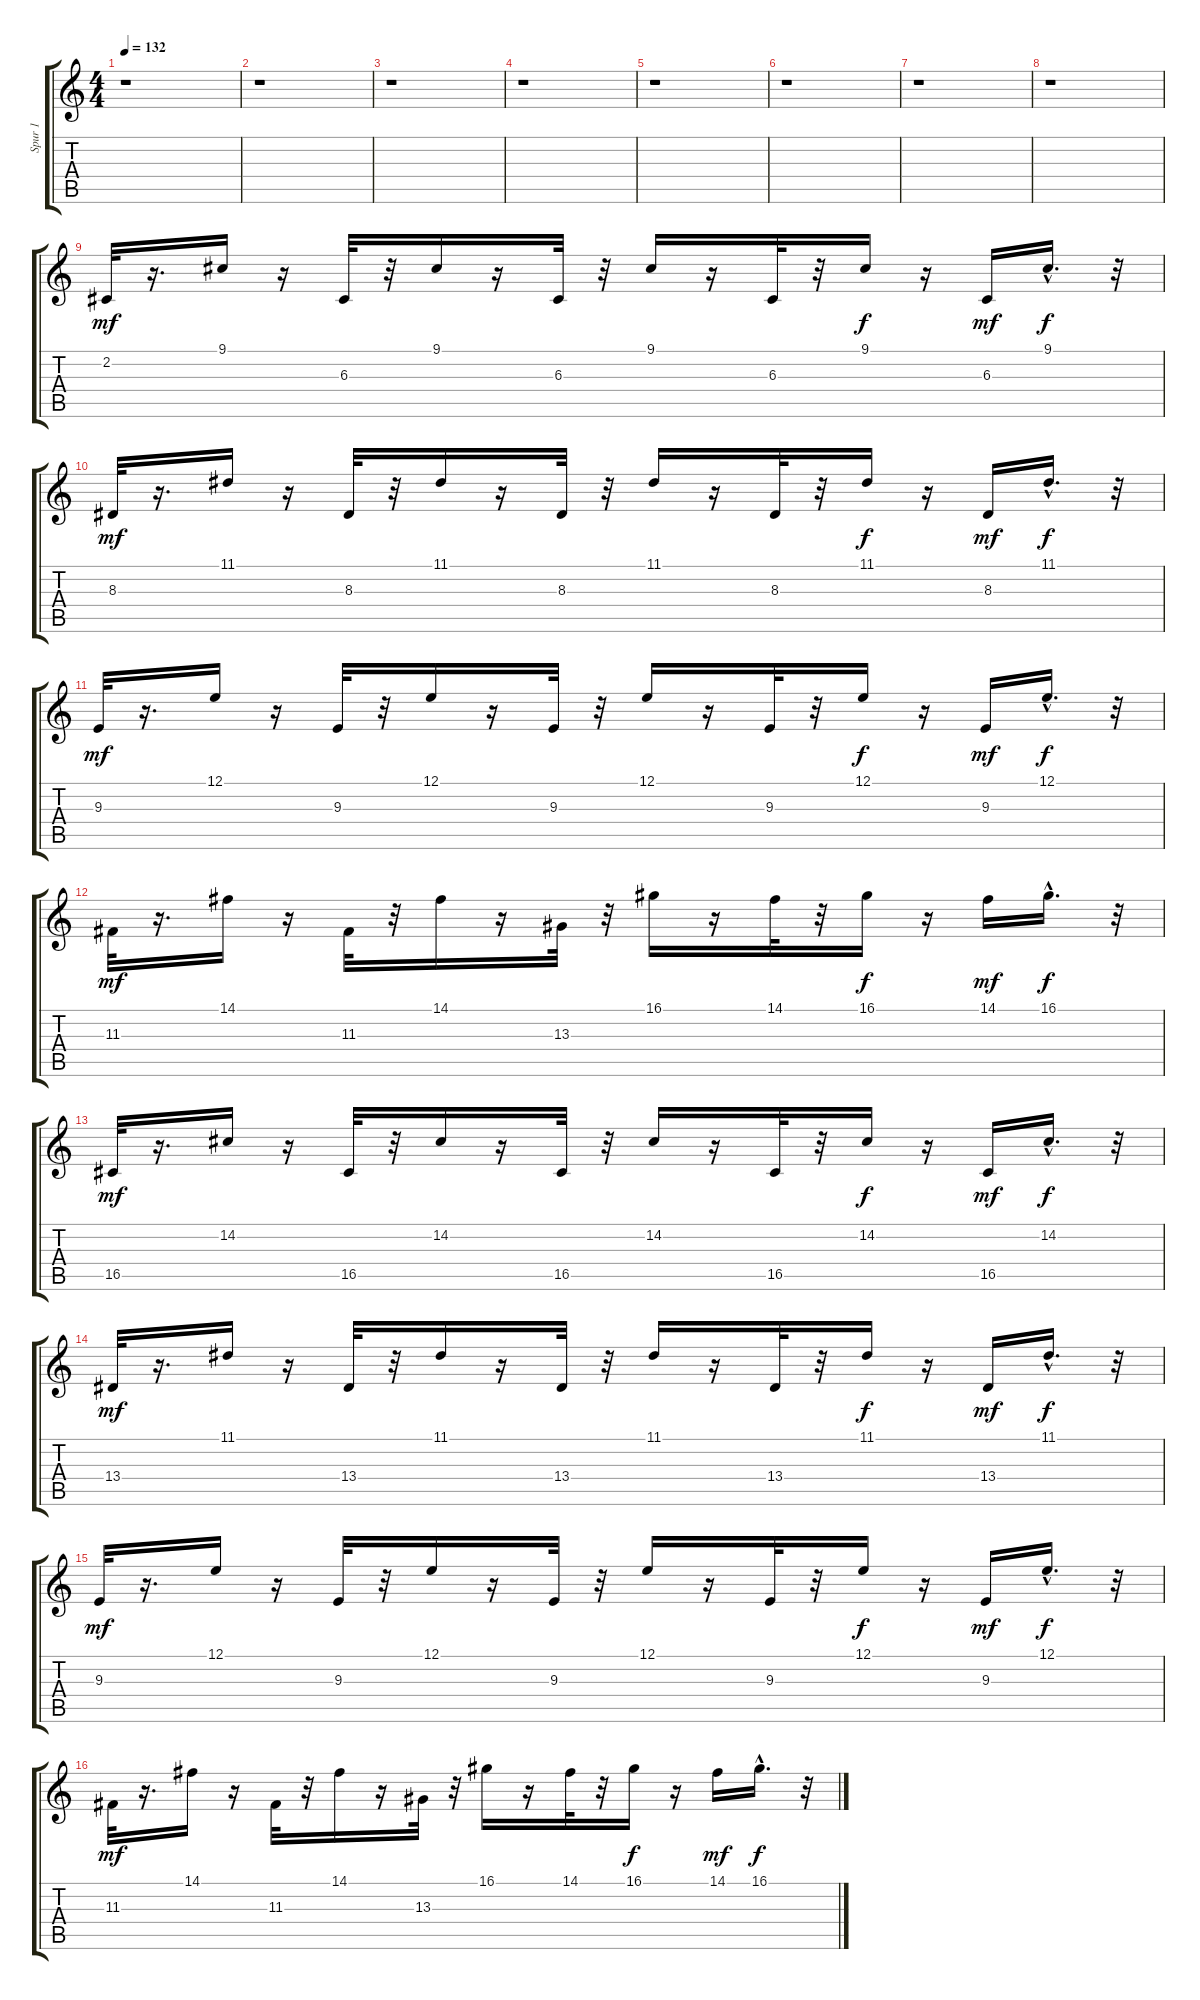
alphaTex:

\track ("Spur 1" "Spur 1") {instrument lead2sawtooth}
\staff {score tabs}
\tuning (E4 B3 G3 D3 A2 E2) {hide}
\ts (4 4)
\tempo 132
\clef g2
\ks c
r.1{dy mf} |
r.1 |
r.1 |
r.1 |
r.1 |
r.1 |
r.1 |
r.1 |
2.2.32 r.16{d} 9.1.16 r.16 6.3.32 r.32 9.1.16 r.16 6.3.32 r.32 9.1.16 r.16 6.3.32 r.32 9.1.16{dy f} r.16 6.3.16{dy mf} 9.1{hac}.16{d dy f} r.32 |
8.3.32{dy mf} r.16{d} 11.1.16 r.16 8.3.32 r.32 11.1.16 r.16 8.3.32 r.32 11.1.16 r.16 8.3.32 r.32 11.1.16{dy f} r.16 8.3.16{dy mf} 11.1{hac}.16{d dy f} r.32 |
9.3.32{dy mf} r.16{d} 12.1.16 r.16 9.3.32 r.32 12.1.16 r.16 9.3.32 r.32 12.1.16 r.16 9.3.32 r.32 12.1.16{dy f} r.16 9.3.16{dy mf} 12.1{hac}.16{d dy f} r.32 |
11.3.32{dy mf} r.16{d} 14.1.16 r.16 11.3.32 r.32 14.1.16 r.16 13.3.32 r.32 16.1.16 r.16 14.1.32 r.32 16.1.16{dy f} r.16 14.1.16{dy mf} 16.1{hac}.16{d dy f} r.32 |
16.5.32{dy mf} r.16{d} 14.2.16 r.16 16.5.32 r.32 14.2.16 r.16 16.5.32 r.32 14.2.16 r.16 16.5.32 r.32 14.2.16{dy f} r.16 16.5.16{dy mf} 14.2{hac}.16{d dy f} r.32 |
13.4.32{dy mf} r.16{d} 11.1.16 r.16 13.4.32 r.32 11.1.16 r.16 13.4.32 r.32 11.1.16 r.16 13.4.32 r.32 11.1.16{dy f} r.16 13.4.16{dy mf} 11.1{hac}.16{d dy f} r.32 |
9.3.32{dy mf} r.16{d} 12.1.16 r.16 9.3.32 r.32 12.1.16 r.16 9.3.32 r.32 12.1.16 r.16 9.3.32 r.32 12.1.16{dy f} r.16 9.3.16{dy mf} 12.1{hac}.16{d dy f} r.32 |
11.3.32{dy mf} r.16{d} 14.1.16 r.16 11.3.32 r.32 14.1.16 r.16 13.3.32 r.32 16.1.16 r.16 14.1.32 r.32 16.1.16{dy f} r.16 14.1.16{dy mf} 16.1{hac}.16{d dy f} r.32
